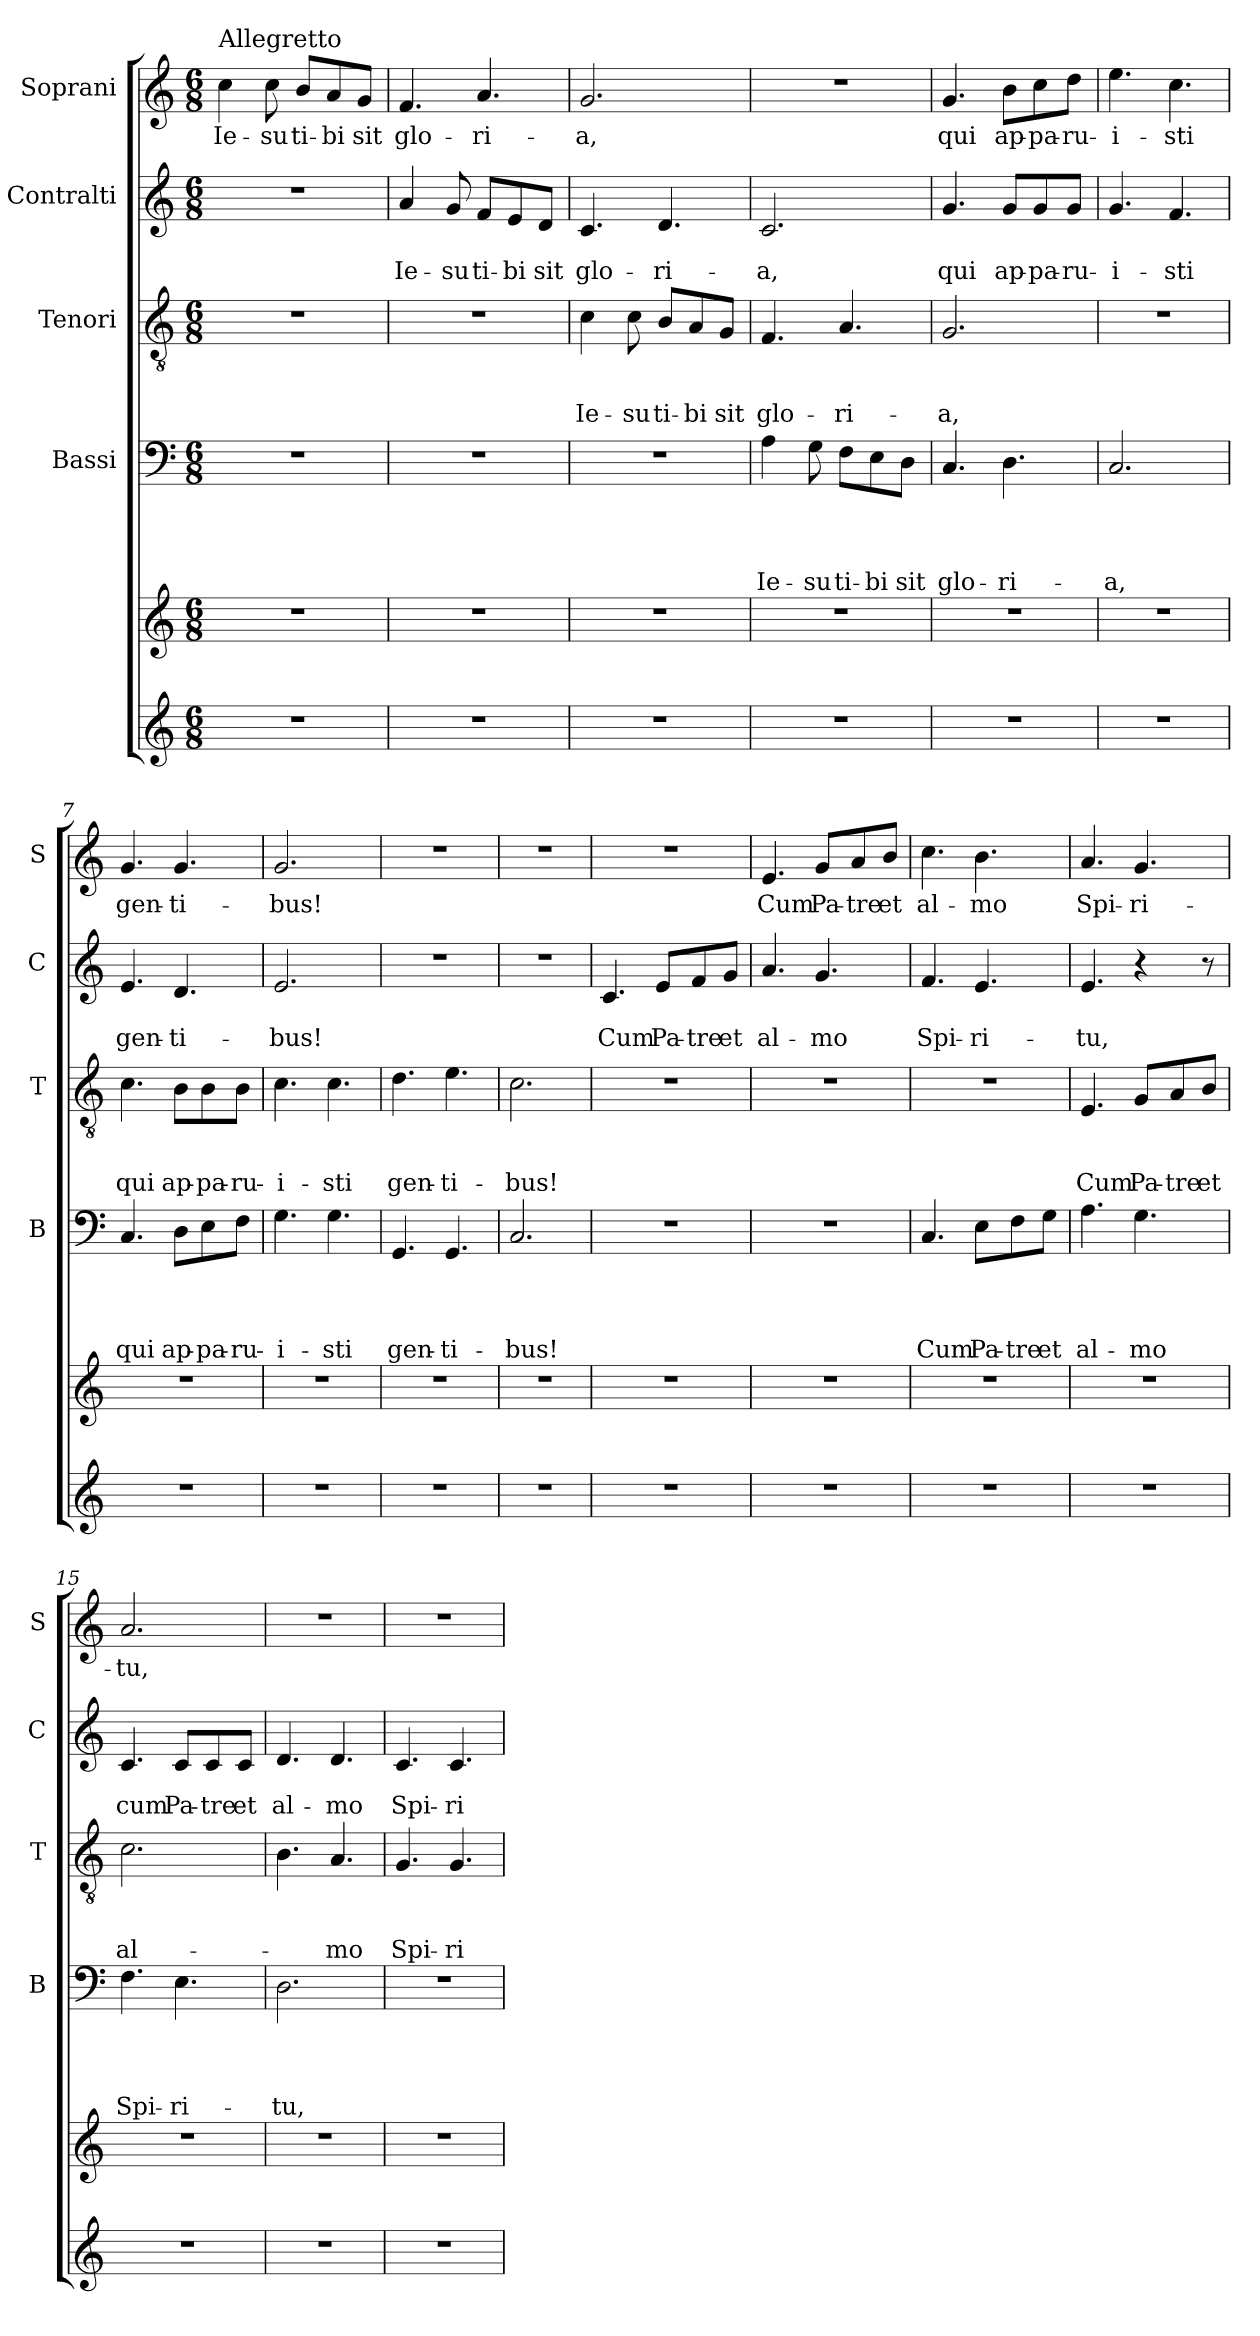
**kern	**kern	**kern	**text	**text	**text	**text	**kern	**text	**text	**text	**kern	**text	**text	**kern	**text
*part5	*part5	*part4	*part4	*part4	*part4	*part4	*part3	*part3	*part3	*part3	*part2	*part2	*part2	*part1	*part1
*staff6	*staff5	*staff4	*staff4	*staff4	*staff4	*staff4	*staff3	*staff3	*staff3	*staff3	*staff2	*staff2	*staff2	*staff1	*staff1
*	*	*I"Bassi	*	*	*	*	*I"Tenori	*	*	*	*I"Contralti	*	*	*I"Soprani	*
*	*	*I'B	*	*	*	*	*I'T	*	*	*	*I'C	*	*	*I'S	*
*clefG2	*clefG2	*clefF4	*	*	*	*	*clefGv2	*	*	*	*clefG2	*	*	*clefG2	*
*k[]	*k[]	*k[]	*	*	*	*	*k[]	*	*	*	*k[]	*	*	*k[]	*
*C:	*C:	*C:	*	*	*	*	*C:	*	*	*	*C:	*	*	*C:	*
*M6/8	*M6/8	*M6/8	*	*	*	*	*M6/8	*	*	*	*M6/8	*	*	*M6/8	*
=1	=1	=1	=1	=1	=1	=1	=1	=1	=1	=1	=1	=1	=1	=1	=1
!	!	!	!	!	!	!	!	!	!	!	!	!	!	!LO:TX:a:t=Allegretto	!
!	!	!LO:N:vis=1	!	!	!	!	!LO:N:vis=1	!	!	!	!LO:N:vis=1	!	!	!	!LO:LY:b
2.r	2.r	2.r	.	.	.	.	2.r	.	.	.	2.r	.	.	4cc\	Ie-
!	!	!	!	!	!	!	!	!	!	!	!	!	!	!	!LO:LY:b
.	.	.	.	.	.	.	.	.	.	.	.	.	.	8cc\	-su
!	!	!	!	!	!	!	!	!	!	!	!	!	!	!	!LO:LY:b
.	.	.	.	.	.	.	.	.	.	.	.	.	.	8b/L	ti-
!	!	!	!	!	!	!	!	!	!	!	!	!	!	!	!LO:LY:b
.	.	.	.	.	.	.	.	.	.	.	.	.	.	8a/	-bi
!	!	!	!	!	!	!	!	!	!	!	!	!	!	!	!LO:LY:b
.	.	.	.	.	.	.	.	.	.	.	.	.	.	8g/J	sit
=2	=2	=2	=2	=2	=2	=2	=2	=2	=2	=2	=2	=2	=2	=2	=2
!	!	!LO:N:vis=1	!	!	!	!	!LO:N:vis=1	!	!	!	!	!	!LO:LY:b	!	!LO:LY:b
2.r	2.r	2.r	.	.	.	.	2.r	.	.	.	4a/	.	Ie-	4.f/	glo-
!	!	!	!	!	!	!	!	!	!	!	!	!	!LO:LY:b	!	!
.	.	.	.	.	.	.	.	.	.	.	8g/	.	-su	.	.
!	!	!	!	!	!	!	!	!	!	!	!	!	!LO:LY:b	!	!LO:LY:b
.	.	.	.	.	.	.	.	.	.	.	8f/L	.	ti-	4.a/	-ri-
!	!	!	!	!	!	!	!	!	!	!	!	!	!LO:LY:b	!	!
.	.	.	.	.	.	.	.	.	.	.	8e/	.	-bi	.	.
!	!	!	!	!	!	!	!	!	!	!	!	!	!LO:LY:b	!	!
.	.	.	.	.	.	.	.	.	.	.	8d/J	.	sit	.	.
=3	=3	=3	=3	=3	=3	=3	=3	=3	=3	=3	=3	=3	=3	=3	=3
!	!	!LO:N:vis=1	!	!	!	!	!	!	!	!LO:LY:b	!	!	!LO:LY:b	!	!LO:LY:b
2.r	2.r	2.r	.	.	.	.	4c\	.	.	Ie-	4.c/	.	glo-	2.g/	-a,
!	!	!	!	!	!	!	!	!	!	!LO:LY:b	!	!	!	!	!
.	.	.	.	.	.	.	8c\	.	.	-su	.	.	.	.	.
!	!	!	!	!	!	!	!	!	!	!LO:LY:b	!	!	!LO:LY:b	!	!
.	.	.	.	.	.	.	8B/L	.	.	ti-	4.d/	.	-ri-	.	.
!	!	!	!	!	!	!	!	!	!	!LO:LY:b	!	!	!	!	!
.	.	.	.	.	.	.	8A/	.	.	-bi	.	.	.	.	.
!	!	!	!	!	!	!	!	!	!	!LO:LY:b	!	!	!	!	!
.	.	.	.	.	.	.	8G/J	.	.	sit	.	.	.	.	.
=4	=4	=4	=4	=4	=4	=4	=4	=4	=4	=4	=4	=4	=4	=4	=4
!	!	!	!	!	!	!LO:LY:b	!	!	!	!LO:LY:b	!	!	!LO:LY:b	!LO:N:vis=1	!
2.r	2.r	4A\	.	.	.	Ie-	4.F/	.	.	glo-	2.c/	.	-a,	2.r	.
!	!	!	!	!	!	!LO:LY:b	!	!	!	!	!	!	!	!	!
.	.	8G\	.	.	.	-su	.	.	.	.	.	.	.	.	.
!	!	!	!	!	!	!LO:LY:b	!	!	!	!LO:LY:b	!	!	!	!	!
.	.	8F\L	.	.	.	ti-	4.A/	.	.	-ri-	.	.	.	.	.
!	!	!	!	!	!	!LO:LY:b	!	!	!	!	!	!	!	!	!
.	.	8E\	.	.	.	-bi	.	.	.	.	.	.	.	.	.
!	!	!	!	!	!	!LO:LY:b	!	!	!	!	!	!	!	!	!
.	.	8D\J	.	.	.	sit	.	.	.	.	.	.	.	.	.
!!LO:LB:g=z
=5	=5	=5	=5	=5	=5	=5	=5	=5	=5	=5	=5	=5	=5	=5	=5
!	!	!	!	!	!	!LO:LY:b	!	!	!	!LO:LY:b	!	!	!LO:LY:b	!	!LO:LY:b
2.r	2.r	4.C/	.	.	.	glo-	2.G/	.	.	-a,	4.g/	.	qui	4.g/	qui
!	!	!	!	!	!	!LO:LY:b	!	!	!	!	!	!	!LO:LY:b	!	!LO:LY:b
.	.	4.D\	.	.	.	-ri-	.	.	.	.	8g/L	.	ap-	8b\L	ap-
!	!	!	!	!	!	!	!	!	!	!	!	!	!LO:LY:b	!	!LO:LY:b
.	.	.	.	.	.	.	.	.	.	.	8g/	.	-pa-	8cc\	-pa-
!	!	!	!	!	!	!	!	!	!	!	!	!	!LO:LY:b	!	!LO:LY:b
.	.	.	.	.	.	.	.	.	.	.	8g/J	.	-ru-	8dd\J	-ru-
=6	=6	=6	=6	=6	=6	=6	=6	=6	=6	=6	=6	=6	=6	=6	=6
!	!	!	!	!	!	!LO:LY:b	!LO:N:vis=1	!	!	!	!	!	!LO:LY:b	!	!LO:LY:b
2.r	2.r	2.C/	.	.	.	-a,	2.r	.	.	.	4.g/	.	-i-	4.ee\	-i-
!	!	!	!	!	!	!	!	!	!	!	!	!	!LO:LY:b	!	!LO:LY:b
.	.	.	.	.	.	.	.	.	.	.	4.f/	.	-sti	4.cc\	-sti
=7	=7	=7	=7	=7	=7	=7	=7	=7	=7	=7	=7	=7	=7	=7	=7
!	!	!	!	!	!	!LO:LY:b	!	!	!	!LO:LY:b	!	!	!LO:LY:b	!	!LO:LY:b
2.r	2.r	4.C/	.	.	.	qui	4.c\	.	.	qui	4.e/	.	gen-	4.g/	gen-
!	!	!	!	!	!	!LO:LY:b	!	!	!	!LO:LY:b	!	!	!LO:LY:b	!	!LO:LY:b
.	.	8D\L	.	.	.	ap-	8B\L	.	.	ap-	4.d/	.	-ti-	4.g/	-ti-
!	!	!	!	!	!	!LO:LY:b	!	!	!	!LO:LY:b	!	!	!	!	!
.	.	8E\	.	.	.	-pa-	8B\	.	.	-pa-	.	.	.	.	.
!	!	!	!	!	!	!LO:LY:b	!	!	!	!LO:LY:b	!	!	!	!	!
.	.	8F\J	.	.	.	-ru-	8B\J	.	.	-ru-	.	.	.	.	.
=8	=8	=8	=8	=8	=8	=8	=8	=8	=8	=8	=8	=8	=8	=8	=8
!	!	!	!	!	!	!LO:LY:b	!	!	!	!LO:LY:b	!	!	!LO:LY:b	!	!LO:LY:b
2.r	2.r	4.G\	.	.	.	-i-	4.c\	.	.	-i-	2.e/	.	-bus!	2.g/	-bus!
!	!	!	!	!	!	!LO:LY:b	!	!	!	!LO:LY:b	!	!	!	!	!
.	.	4.G\	.	.	.	-sti	4.c\	.	.	-sti	.	.	.	.	.
=9	=9	=9	=9	=9	=9	=9	=9	=9	=9	=9	=9	=9	=9	=9	=9
!	!	!	!	!	!	!LO:LY:b	!	!	!	!LO:LY:b	!LO:N:vis=1	!	!	!LO:N:vis=1	!
2.r	2.r	4.GG/	.	.	.	gen-	4.d\	.	.	gen-	2.r	.	.	2.r	.
!	!	!	!	!	!	!LO:LY:b	!	!	!	!LO:LY:b	!	!	!	!	!
.	.	4.GG/	.	.	.	-ti-	4.e\	.	.	-ti-	.	.	.	.	.
=10	=10	=10	=10	=10	=10	=10	=10	=10	=10	=10	=10	=10	=10	=10	=10
!	!	!	!	!	!	!LO:LY:b	!	!	!	!LO:LY:b	!LO:N:vis=1	!	!	!LO:N:vis=1	!
2.r	2.r	2.C/	.	.	.	-bus!	2.c\	.	.	-bus!	2.r	.	.	2.r	.
=11	=11	=11	=11	=11	=11	=11	=11	=11	=11	=11	=11	=11	=11	=11	=11
!	!	!LO:N:vis=1	!	!	!	!	!LO:N:vis=1	!	!	!	!	!	!LO:LY:b	!LO:N:vis=1	!
2.r	2.r	2.r	.	.	.	.	2.r	.	.	.	4.c/	.	Cum	2.r	.
!	!	!	!	!	!	!	!	!	!	!	!	!	!LO:LY:b	!	!
.	.	.	.	.	.	.	.	.	.	.	8e/L	.	Pa-	.	.
!	!	!	!	!	!	!	!	!	!	!	!	!	!LO:LY:b	!	!
.	.	.	.	.	.	.	.	.	.	.	8f/	.	-tre	.	.
!	!	!	!	!	!	!	!	!	!	!	!	!	!LO:LY:b	!	!
.	.	.	.	.	.	.	.	.	.	.	8g/J	.	et	.	.
!!LO:PB:g=z
=12	=12	=12	=12	=12	=12	=12	=12	=12	=12	=12	=12	=12	=12	=12	=12
!	!	!LO:N:vis=1	!	!	!	!	!LO:N:vis=1	!	!	!	!	!	!LO:LY:b	!	!LO:LY:b
2.r	2.r	2.r	.	.	.	.	2.r	.	.	.	4.a/	.	al-	4.e/	Cum
!	!	!	!	!	!	!	!	!	!	!	!	!	!LO:LY:b	!	!LO:LY:b
.	.	.	.	.	.	.	.	.	.	.	4.g/	.	-mo	8g/L	Pa-
!	!	!	!	!	!	!	!	!	!	!	!	!	!	!	!LO:LY:b
.	.	.	.	.	.	.	.	.	.	.	.	.	.	8a/	-tre
!	!	!	!	!	!	!	!	!	!	!	!	!	!	!	!LO:LY:b
.	.	.	.	.	.	.	.	.	.	.	.	.	.	8b/J	et
=13	=13	=13	=13	=13	=13	=13	=13	=13	=13	=13	=13	=13	=13	=13	=13
!	!	!	!	!	!	!LO:LY:b	!LO:N:vis=1	!	!	!	!	!	!LO:LY:b	!	!LO:LY:b
2.r	2.r	4.C/	.	.	.	Cum	2.r	.	.	.	4.f/	.	Spi-	4.cc\	al-
!	!	!	!	!	!	!LO:LY:b	!	!	!	!	!	!	!LO:LY:b	!	!LO:LY:b
.	.	8E\L	.	.	.	Pa-	.	.	.	.	4.e/	.	-ri-	4.b\	-mo
!	!	!	!	!	!	!LO:LY:b	!	!	!	!	!	!	!	!	!
.	.	8F\	.	.	.	-tre	.	.	.	.	.	.	.	.	.
!	!	!	!	!	!	!LO:LY:b	!	!	!	!	!	!	!	!	!
.	.	8G\J	.	.	.	et	.	.	.	.	.	.	.	.	.
=14	=14	=14	=14	=14	=14	=14	=14	=14	=14	=14	=14	=14	=14	=14	=14
!	!	!	!	!	!	!LO:LY:b	!	!	!	!LO:LY:b	!	!	!LO:LY:b	!	!LO:LY:b
2.r	2.r	4.A\	.	.	.	al-	4.E/	.	.	Cum	4.e/	.	-tu,	4.a/	Spi-
!	!	!	!	!	!	!LO:LY:b	!	!	!	!LO:LY:b	!	!	!	!	!LO:LY:b
.	.	4.G\	.	.	.	-mo	8G/L	.	.	Pa-	4r	.	.	4.g/	-ri-
!	!	!	!	!	!	!	!	!	!	!LO:LY:b	!	!	!	!	!
.	.	.	.	.	.	.	8A/	.	.	-tre	.	.	.	.	.
!	!	!	!	!	!	!	!	!	!	!LO:LY:b	!	!	!	!	!
.	.	.	.	.	.	.	8B/J	.	.	et	8r	.	.	.	.
=15	=15	=15	=15	=15	=15	=15	=15	=15	=15	=15	=15	=15	=15	=15	=15
!	!	!	!	!	!	!LO:LY:b	!	!	!	!LO:LY:b	!	!	!LO:LY:b	!	!LO:LY:b
2.r	2.r	4.F\	.	.	.	Spi-	2.c\	.	.	al-	4.c/	.	cum	2.a/	-tu,
!	!	!	!	!	!	!LO:LY:b	!	!	!	!	!	!	!LO:LY:b	!	!
.	.	4.E\	.	.	.	-ri-	.	.	.	.	8c/L	.	Pa-	.	.
!	!	!	!	!	!	!	!	!	!	!	!	!	!LO:LY:b	!	!
.	.	.	.	.	.	.	.	.	.	.	8c/	.	-tre	.	.
!	!	!	!	!	!	!	!	!	!	!	!	!	!LO:LY:b	!	!
.	.	.	.	.	.	.	.	.	.	.	8c/J	.	et	.	.
=16	=16	=16	=16	=16	=16	=16	=16	=16	=16	=16	=16	=16	=16	=16	=16
!	!	!	!	!	!	!LO:LY:b	!	!	!	!	!	!	!LO:LY:b	!LO:N:vis=1	!
2.r	2.r	2.D\	.	.	.	-tu,	4.B\	.	.	.	4.d/	.	al-	2.r	.
!	!	!	!	!	!	!	!	!	!	!LO:LY:b	!	!	!LO:LY:b	!	!
.	.	.	.	.	.	.	4.A/	.	.	-mo	4.d/	.	-mo	.	.
=17	=17	=17	=17	=17	=17	=17	=17	=17	=17	=17	=17	=17	=17	=17	=17
!	!	!LO:N:vis=1	!	!	!	!	!	!	!	!LO:LY:b	!	!	!LO:LY:b	!LO:N:vis=1	!
2.r	2.r	2.r	.	.	.	.	4.G/	.	.	Spi-	4.c/	.	Spi-	2.r	.
!	!	!	!	!	!	!	!	!	!	!LO:LY:b	!	!	!LO:LY:b	!	!
.	.	.	.	.	.	.	4.G/	.	.	-ri-	4.c/	.	-ri-	.	.
=	=	=	=	=	=	=	=	=	=	=	=	=	=	=	=
*-	*-	*-	*-	*-	*-	*-	*-	*-	*-	*-	*-	*-	*-	*-	*-
